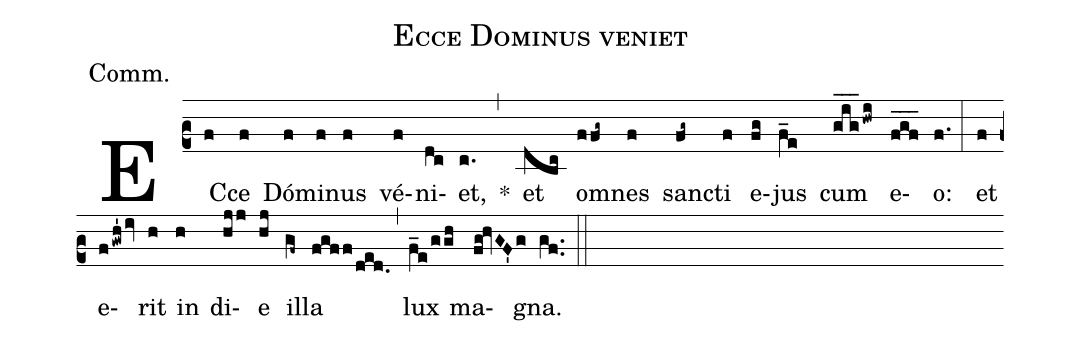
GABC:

name:Ecce Dominus veniet;
annotation:Comm.;
mode:6;
office-part:Communion;
%%
(c2) E{}C(f)ce(f) Dó(f)mi(f)nus(f) vé(f)ni(dc)et,(c.) *(,)
et(dbc) om(ffg~)nes(f) sanc(fg~)ti(f) e(fg)jus(f_e) cum(gig___hwi) e(fgf___)o:(f.) (:)
et(f) e(fgwh'iv)rit(h) in(h) di(hjj)e(hj) il(gf~)la(fgff/ded.) (,)
lux(f_e/ggh) ma(fg!hvGF'g)gna.(gf..) (::)
